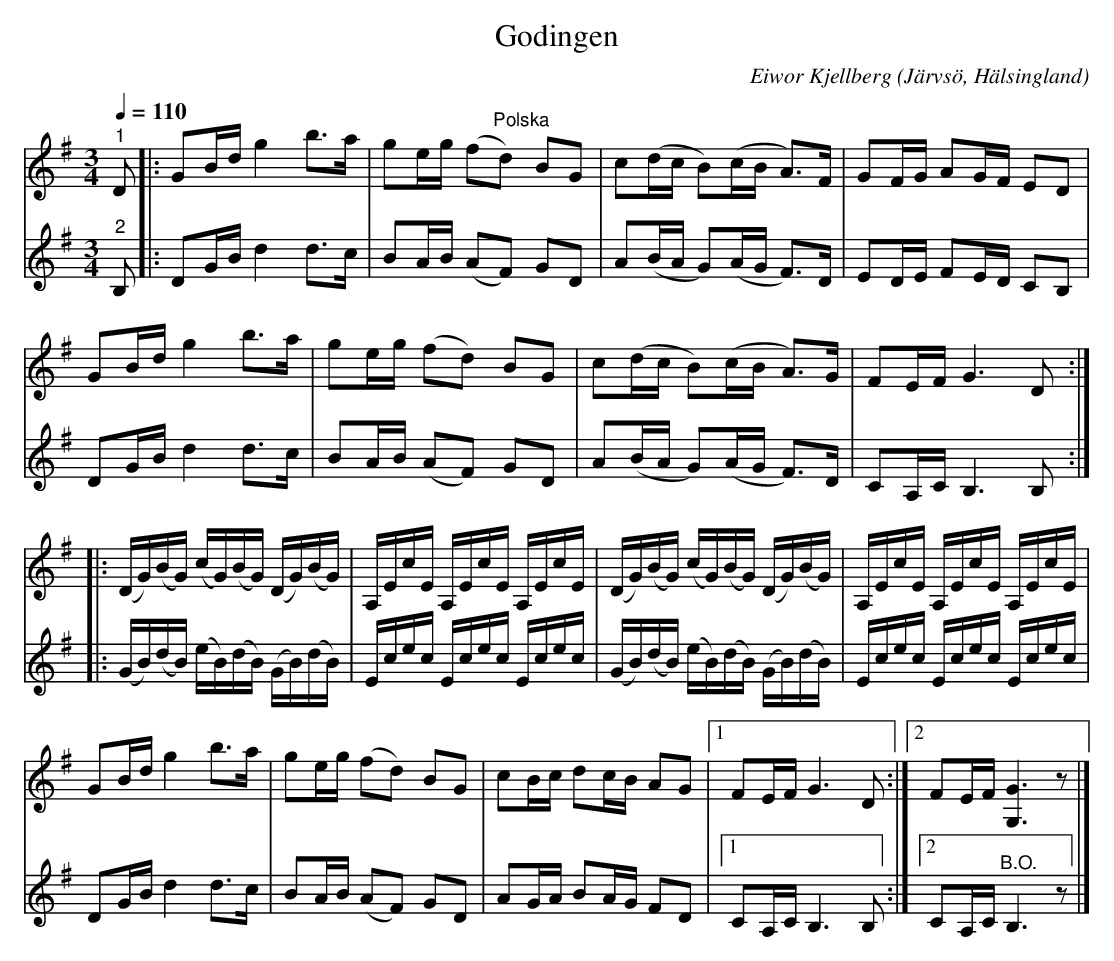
X:1
T:Godingen
C:Eiwor Kjellberg
O:Järvsö, Hälsingland
L:1/16
Q:1/4=110
M:3/4
K:G
V:1
"^1" D2 |: G2Bd g4 b2>a2 | g2eg (f2"^Polska"d2) B2G2 | c2(dc B2)(cB A2>)F2 | G2FG A2GF E2D2 |
G2Bd g4 b2>a2 | g2eg (f2d2) B2G2 | c2(dc B2)(cB A2>)G2 | F2EF G6 D2 ::
(DG)(BG) (cG)(BG) (DG)(BG) | A,EcE A,EcE A,EcE | (DG)(BG) (cG)(BG) (DG)(BG) | A,EcE A,EcE A,EcE |
G2Bd g4 b2>a2 | g2eg (f2d2) B2G2 | c2Bc d2cB A2G2 |1 F2EF G6 D2 :|2 F2EF [G,G]6 z2 |]
V:2
"^2" B,2 |: D2GB d4 d2>c2 | B2AB (A2F2) G2D2 | A2(BA G2)(AG F2>)D2 | E2DE F2ED C2B,2 |
D2GB d4 d2>c2 | B2AB (A2F2) G2D2 | A2(BA G2)(AG F2>)D2 | C2A,C B,6 B,2 ::
(GB)(dB) (eB)(dB) (GB)(dB) | Ecec Ecec Ecec | (GB)(dB) (eB)(dB) (GB)(dB) | Ecec Ecec Ecec |
D2GB d4 d2>c2 | B2AB (A2F2) G2D2 | A2GA B2AG F2D2 |1 C2A,C B,6 B,2 :|2 C2A,C"^B.O." B,6 z2 |]
